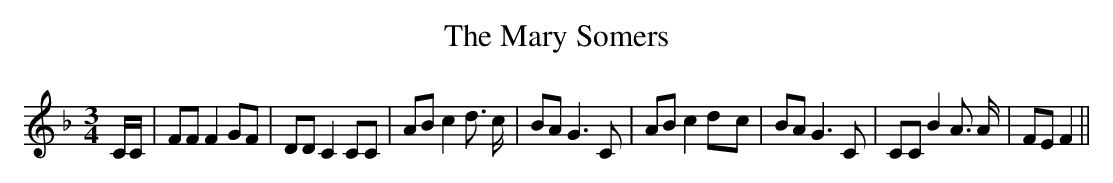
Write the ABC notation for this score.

X:1
T:The Mary Somers
M:3/4
L:1/8
K:F
 C/2C/2| FF F2 GF| DD C2 CC| AB c2 d3/2 c/2| BA G3 C| AB c2d-c| BA G3 C|\
 CC B2 A3/2 A/2| FE F2||
